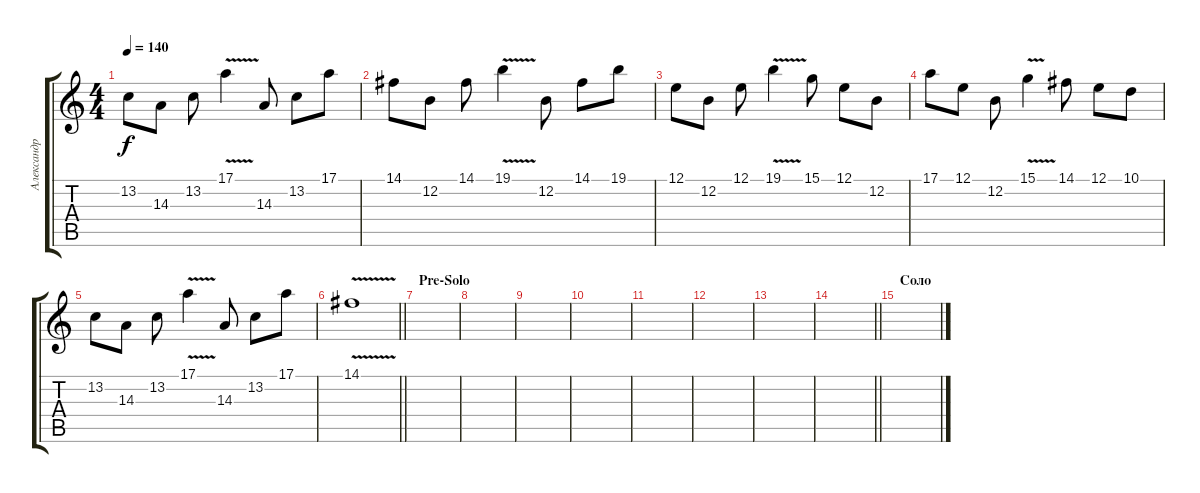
\track ("Александр \"Wish\" Андрюхин" "Александр ") {instrument lead2sawtooth}
\staff {score tabs}
\tuning (E4 B3 G3 D3 A2 E2) {hide}
\ts (4 4)
\tempo 140
\clef g2
\ks c
13.2.8{dy f} 14.3.8 13.2.8 17.1{v}.4 14.3.8 13.2.8 17.1.8 |
14.1.8 12.2.8 14.1.8 19.1{v}.4 12.2.8 14.1.8 19.1.8 |
12.1.8 12.2.8 12.1.8 19.1{v}.4 15.1.8 12.1.8 12.2.8 |
17.1.8 12.1.8 12.2.8 15.1{v}.4 14.1.8 12.1.8 10.1.8 |
13.2.8 14.3.8 13.2.8 17.1{v}.4 14.3.8 13.2.8 17.1.8 |
\barLineRight lightlight
14.1{v}.1 |
\section ("" "Pre-Solo")
|
|
|
|
|
|
|
\barLineRight lightlight
|
\section ("" "Соло")
